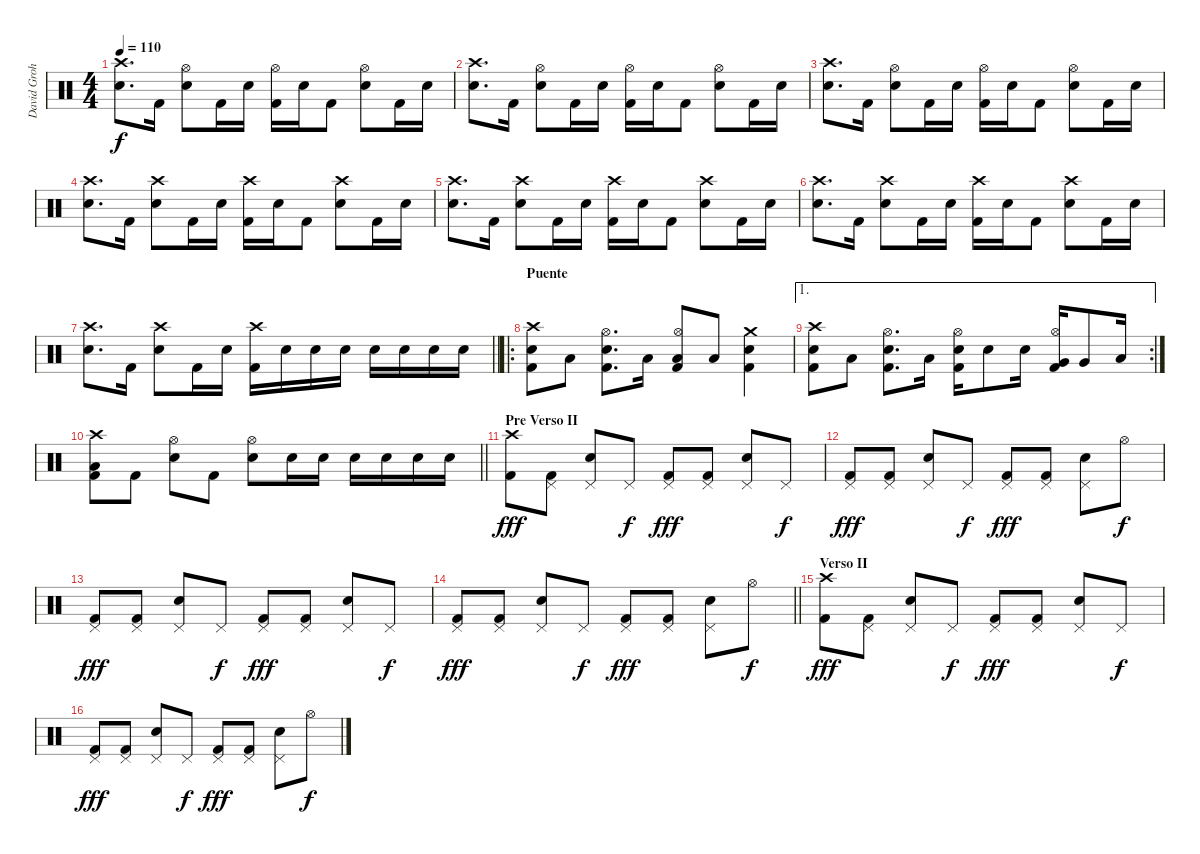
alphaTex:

\track ("David Grohl (batería)" "David Groh") {instrument percussion}
\staff {score}
\articulation defaults
\ts (4 4)
\tempo 110
\clef neutral
\ks c
("Crash high (hit)" "Snare (hit) 2").8{d dy f} "Kick (hit) 2".16 ("Hi-Hat (open)" "Snare (hit) 2").8 "Kick (hit) 2".16 "Snare (hit) 2".16 ("Hi-Hat (open)" "Kick (hit) 2").16 "Snare (hit) 2".16 "Kick (hit) 2".8 ("Hi-Hat (open)" "Snare (hit) 2").8 "Kick (hit) 2".16 "Snare (hit) 2".16 |
("Crash high (hit)" "Snare (hit) 2").8{d} "Kick (hit) 2".16 ("Hi-Hat (open)" "Snare (hit) 2").8 "Kick (hit) 2".16 "Snare (hit) 2".16 ("Hi-Hat (open)" "Kick (hit) 2").16 "Snare (hit) 2".16 "Kick (hit) 2".8 ("Hi-Hat (open)" "Snare (hit) 2").8 "Kick (hit) 2".16 "Snare (hit) 2".16 |
("Crash high (hit)" "Snare (hit) 2").8{d} "Kick (hit) 2".16 ("Hi-Hat (open)" "Snare (hit) 2").8 "Kick (hit) 2".16 "Snare (hit) 2".16 ("Hi-Hat (open)" "Kick (hit) 2").16 "Snare (hit) 2".16 "Kick (hit) 2".8 ("Hi-Hat (open)" "Snare (hit) 2").8 "Kick (hit) 2".16 "Snare (hit) 2".16 |
("Crash high (hit)" "Snare (hit) 2").8{d} "Kick (hit) 2".16 ("Crash high (hit)" "Snare (hit) 2").8 "Kick (hit) 2".16 "Snare (hit) 2".16 ("Crash high (hit)" "Kick (hit) 2").16 "Snare (hit) 2".16 "Kick (hit) 2".8 ("Crash high (hit)" "Snare (hit) 2").8 "Kick (hit) 2".16 "Snare (hit) 2".16 |
("Crash high (hit)" "Snare (hit) 2").8{d} "Kick (hit) 2".16 ("Crash high (hit)" "Snare (hit) 2").8 "Kick (hit) 2".16 "Snare (hit) 2".16 ("Crash high (hit)" "Kick (hit) 2").16 "Snare (hit) 2".16 "Kick (hit) 2".8 ("Crash high (hit)" "Snare (hit) 2").8 "Kick (hit) 2".16 "Snare (hit) 2".16 |
("Crash high (hit)" "Snare (hit) 2").8{d} "Kick (hit) 2".16 ("Crash high (hit)" "Snare (hit) 2").8 "Kick (hit) 2".16 "Snare (hit) 2".16 ("Crash high (hit)" "Kick (hit) 2").16 "Snare (hit) 2".16 "Kick (hit) 2".8 ("Crash high (hit)" "Snare (hit) 2").8 "Kick (hit) 2".16 "Snare (hit) 2".16 |
\barLineRight lightlight
("Crash high (hit)" "Snare (hit) 2").8{d} "Kick (hit) 2".16 ("Crash high (hit)" "Snare (hit) 2").8 "Kick (hit) 2".16 "Snare (hit) 2".16 ("Crash high (hit)" "Kick (hit) 2").16 "Snare (hit) 2".16 "Snare (hit) 2".16 "Snare (hit) 2".16 "Snare (hit) 2".16 "Snare (hit) 2".16 "Snare (hit) 2".16 "Snare (hit) 2".16 |
\ro
\section ("" "Puente")
("Crash high (hit)" "Snare (hit) 2" "Kick (hit) 2").8 "Low Floor Tom (hit)".8 ("Hi-Hat (open)" "Snare (hit) 2" "Kick (hit) 2").8{d} "Low Floor Tom (hit)".16 ("Hi-Hat (open)" "Low Floor Tom (hit)" "Kick (hit) 2").8 "Low Floor Tom (hit)".8 ("Crash medium (hit)" "Snare (hit) 2" "Kick (hit) 2").4 |
\ae 1
\rc 2
("Crash high (hit)" "Snare (hit) 2" "Kick (hit) 2").8 "Low Floor Tom (hit)".8 ("Hi-Hat (open)" "Snare (hit) 2" "Kick (hit) 2").8{d} "Low Floor Tom (hit)".16 ("Hi-Hat (open)" "Snare (hit) 2" "Kick (hit) 2").16 "Snare (hit) 2".8 "Snare (hit) 2".16 ("Hi-Hat (open)" "Very Low Tom (hit)" "Kick (hit) 2").16 "Very Low Tom (hit)".8 "Low Floor Tom (hit)".16 |
\barLineRight lightlight
("Crash high (hit)" "Low Floor Tom (hit)" "Kick (hit) 2").8 "Kick (hit) 2".8 ("Hi-Hat (open)" "Snare (hit) 2").8 "Kick (hit) 2".8 ("Hi-Hat (open)" "Snare (hit) 2").8 "Snare (hit) 2".16 "Snare (hit) 2".16 "Snare (hit) 2".16 "Snare (hit) 2".16 "Snare (hit) 2".16 "Snare (hit) 2".16 |
\section ("" "Pre Verso II")
("Crash high (hit)" "Kick (hit) 2").8{dy fff} ("Pedal Hi-Hat (hit)" "Kick (hit) 2").8 ("Pedal Hi-Hat (hit)" "Snare (hit) 2").8 "Pedal Hi-Hat (hit)".8{dy f} ("Pedal Hi-Hat (hit)" "Kick (hit) 2").8{dy fff} ("Pedal Hi-Hat (hit)" "Kick (hit) 2").8 ("Pedal Hi-Hat (hit)" "Snare (hit) 2").8 "Pedal Hi-Hat (hit)".8{dy f} |
("Pedal Hi-Hat (hit)" "Kick (hit) 2").8{dy fff} ("Pedal Hi-Hat (hit)" "Kick (hit) 2").8 ("Pedal Hi-Hat (hit)" "Snare (hit) 2").8 "Pedal Hi-Hat (hit)".8{dy f} ("Pedal Hi-Hat (hit)" "Kick (hit) 2").8{dy fff} ("Pedal Hi-Hat (hit)" "Kick (hit) 2").8 ("Pedal Hi-Hat (hit)" "Snare (hit) 2").8 "Hi-Hat (open)".8{dy f} |
("Pedal Hi-Hat (hit)" "Kick (hit) 2").8{dy fff} ("Pedal Hi-Hat (hit)" "Kick (hit) 2").8 ("Pedal Hi-Hat (hit)" "Snare (hit) 2").8 "Pedal Hi-Hat (hit)".8{dy f} ("Pedal Hi-Hat (hit)" "Kick (hit) 2").8{dy fff} ("Pedal Hi-Hat (hit)" "Kick (hit) 2").8 ("Pedal Hi-Hat (hit)" "Snare (hit) 2").8 "Pedal Hi-Hat (hit)".8{dy f} |
\barLineRight lightlight
("Pedal Hi-Hat (hit)" "Kick (hit) 2").8{dy fff} ("Pedal Hi-Hat (hit)" "Kick (hit) 2").8 ("Pedal Hi-Hat (hit)" "Snare (hit) 2").8 "Pedal Hi-Hat (hit)".8{dy f} ("Pedal Hi-Hat (hit)" "Kick (hit) 2").8{dy fff} ("Pedal Hi-Hat (hit)" "Kick (hit) 2").8 ("Pedal Hi-Hat (hit)" "Snare (hit) 2").8 "Hi-Hat (open)".8{dy f} |
\section ("" "Verso II")
("Crash high (hit)" "Kick (hit) 2").8{dy fff} ("Pedal Hi-Hat (hit)" "Kick (hit) 2").8 ("Pedal Hi-Hat (hit)" "Snare (hit) 2").8 "Pedal Hi-Hat (hit)".8{dy f} ("Pedal Hi-Hat (hit)" "Kick (hit) 2").8{dy fff} ("Pedal Hi-Hat (hit)" "Kick (hit) 2").8 ("Pedal Hi-Hat (hit)" "Snare (hit) 2").8 "Pedal Hi-Hat (hit)".8{dy f} |
("Pedal Hi-Hat (hit)" "Kick (hit) 2").8{dy fff} ("Pedal Hi-Hat (hit)" "Kick (hit) 2").8 ("Pedal Hi-Hat (hit)" "Snare (hit) 2").8 "Pedal Hi-Hat (hit)".8{dy f} ("Pedal Hi-Hat (hit)" "Kick (hit) 2").8{dy fff} ("Pedal Hi-Hat (hit)" "Kick (hit) 2").8 ("Pedal Hi-Hat (hit)" "Snare (hit) 2").8 "Hi-Hat (open)".8{dy f}
